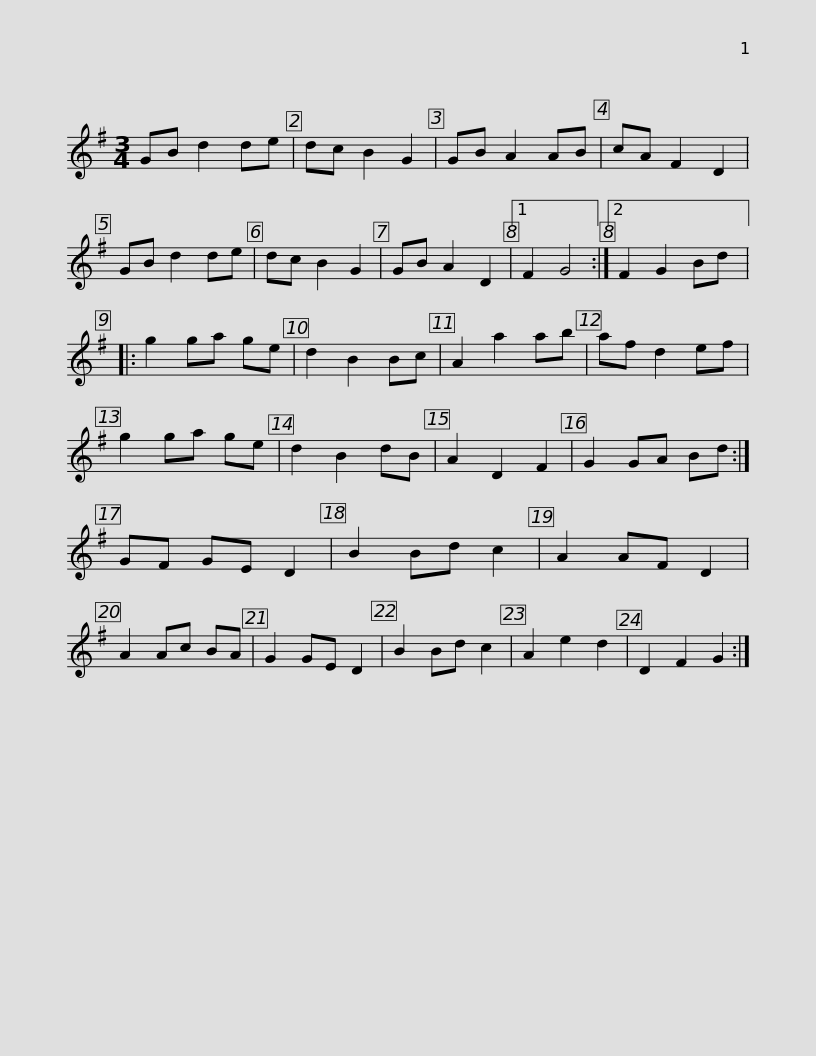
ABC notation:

X:1
L:1/8
M:3/4
I:linebreak $
K:G
V:1 treble
V:1
 GB d2 de | dc B2 G2 | GB A2 AB | cA F2 D2 | GB d2 de | %5
 dc B2 G2 | GB A2 D2 |1 F2 G4 :|2 F2 G2 Bd |:$ g2 ga ge | %10
 d2 B2 Bc | A2 a2 ab | af d2 ef | g2 ga ge | d2 B2 dB | %15
 A2 D2 F2 | G2 GA Bd :| GF GE D2 |$ B2 Bd c2 | A2 AF D2 | %20
 A2 Ac BA | G2 GE D2 | B2 Bd c2 | A2 e2 d2 | D2 F2 G2 :| %25
